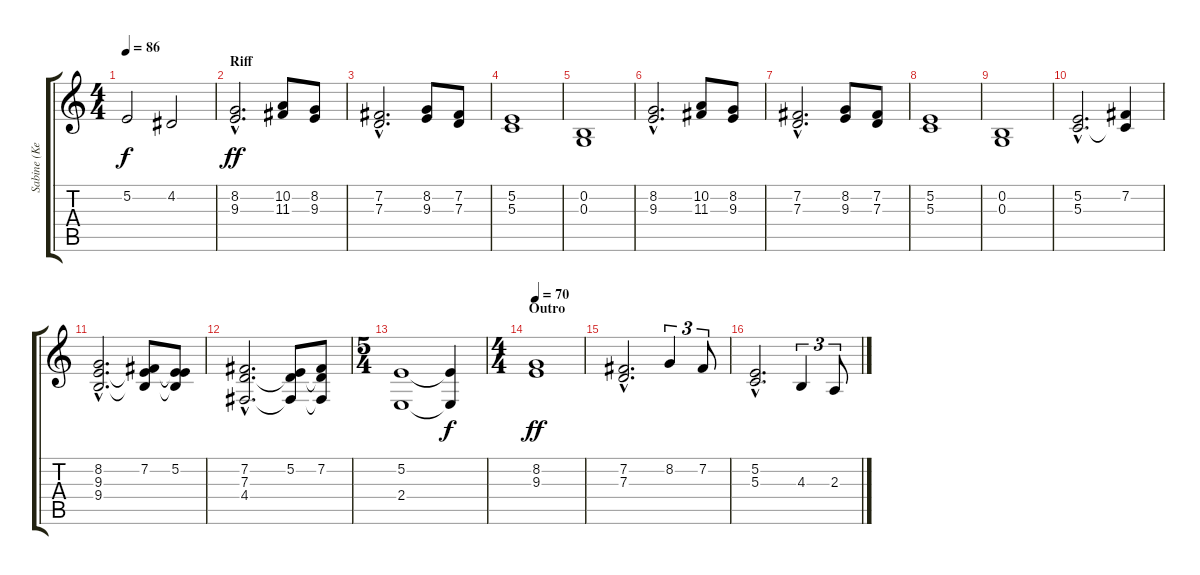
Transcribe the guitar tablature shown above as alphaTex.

\track ("Sabine (KeybMid)" "Sabine (Ke") {instrument stringensemble1}
\staff {score tabs}
\tuning (E4 B3 G3 D3 A2 E2) {hide}
\ts (4 4)
\tempo 86
\clef g2
\ks c
5.2.2{dy f} 4.2.2 |
\section ("" "Riff")
(8.2{hac} 9.3{hac}).2{d dy ff} (10.2 11.3).8 (8.2 9.3).8 |
(7.2{hac} 7.3{hac}).2{d} (8.2 9.3).8 (7.2 7.3).8 |
(5.2 5.3).1 |
(0.2 0.3).1 |
(8.2{hac} 9.3{hac}).2{d} (10.2 11.3).8 (8.2 9.3).8 |
(7.2{hac} 7.3{hac}).2{d} (8.2 9.3).8 (7.2 7.3).8 |
(5.2 5.3).1 |
(0.2 0.3).1 |
(5.2{hac} 5.3{hac}).2{d} (7.2 5.3{t}).4 |
(8.2{hac} 9.3{hac} 9.4{hac}).2{d} (7.2 9.3{t} 9.4{t}).8 (5.2 9.3{t} 9.4{t}).8 |
(7.2{hac} 7.3{hac} 4.4{hac}).2{d} (5.2 7.3{t} 4.4{t}).8 (7.2 7.3{t} 4.4{t}).8 |
\ts (5 4)
(5.2 2.4).1 (5.2{t} 2.4{t}).4{dy f} |
\ts (4 4)
\section ("" "Outro")
\tempo 70
(8.2 9.3).1{dy ff volume 14 instrument stringensemble1} |
(7.2{hac} 7.3{hac}).2{d} 8.2.4{tu (3 2)} 7.2.8{tu (3 2)} |
(5.2{hac} 5.3{hac}).2{d} 4.3.4{tu (3 2)} 2.3.8{tu (3 2)}
